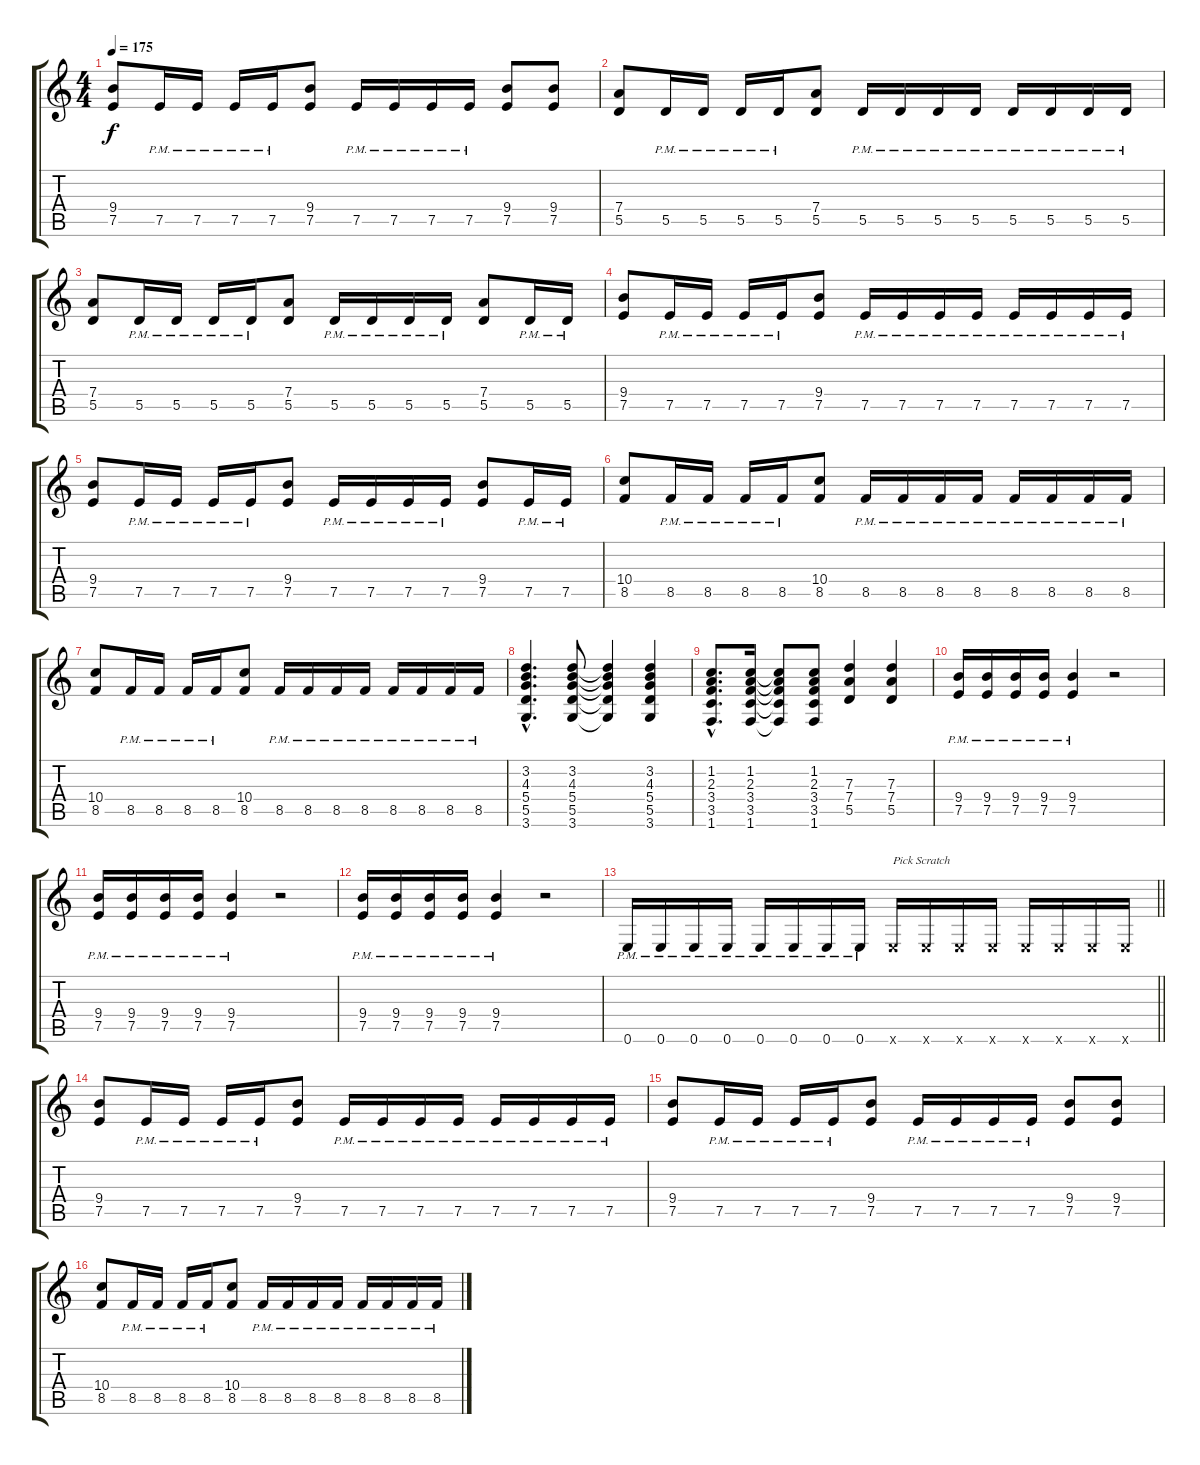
\track "" {instrument distortionguitar}
\staff {score tabs}
\tuning (E4 B3 G3 D3 A2 E2) {hide}
\ts (4 4)
\tempo 175
\clef g2
\ks c
(9.4 7.5).8{dy f} 7.5{pm}.16 7.5{pm}.16 7.5{pm}.16 7.5{pm}.16 (9.4 7.5).8 7.5{pm}.16 7.5{pm}.16 7.5{pm}.16 7.5{pm}.16 (9.4 7.5).8 (9.4 7.5).8 |
(7.4 5.5).8 5.5{pm}.16 5.5{pm}.16 5.5{pm}.16 5.5{pm}.16 (7.4 5.5).8 5.5{pm}.16 5.5{pm}.16 5.5{pm}.16 5.5{pm}.16 5.5{pm}.16 5.5{pm}.16 5.5{pm}.16 5.5{pm}.16 |
(7.4 5.5).8 5.5{pm}.16 5.5{pm}.16 5.5{pm}.16 5.5{pm}.16 (7.4 5.5).8 5.5{pm}.16 5.5{pm}.16 5.5{pm}.16 5.5{pm}.16 (7.4 5.5).8 5.5{pm}.16 5.5{pm}.16 |
(9.4 7.5).8 7.5{pm}.16 7.5{pm}.16 7.5{pm}.16 7.5{pm}.16 (9.4 7.5).8 7.5{pm}.16 7.5{pm}.16 7.5{pm}.16 7.5{pm}.16 7.5{pm}.16 7.5{pm}.16 7.5{pm}.16 7.5{pm}.16 |
(9.4 7.5).8 7.5{pm}.16 7.5{pm}.16 7.5{pm}.16 7.5{pm}.16 (9.4 7.5).8 7.5{pm}.16 7.5{pm}.16 7.5{pm}.16 7.5{pm}.16 (9.4 7.5).8 7.5{pm}.16 7.5{pm}.16 |
(10.4 8.5).8 8.5{pm}.16 8.5{pm}.16 8.5{pm}.16 8.5{pm}.16 (10.4 8.5).8 8.5{pm}.16 8.5{pm}.16 8.5{pm}.16 8.5{pm}.16 8.5{pm}.16 8.5{pm}.16 8.5{pm}.16 8.5{pm}.16 |
(10.4 8.5).8 8.5{pm}.16 8.5{pm}.16 8.5{pm}.16 8.5{pm}.16 (10.4 8.5).8 8.5{pm}.16 8.5{pm}.16 8.5{pm}.16 8.5{pm}.16 8.5{pm}.16 8.5{pm}.16 8.5{pm}.16 8.5{pm}.16 |
(3.2{hac} 4.3{hac} 5.4{hac} 5.5{hac} 3.6{hac}).4{d} (3.2 4.3 5.4 5.5 3.6).8 (3.2{t} 4.3{t} 5.4{t} 5.5{t} 3.6{t}).4 (3.2 4.3 5.4 5.5 3.6).4 |
(1.2{hac} 2.3{hac} 3.4{hac} 3.5{hac} 1.6{hac}).8{d} (1.2 2.3 3.4 3.5 1.6).16 (1.2{t} 2.3{t} 3.4{t} 3.5{t} 1.6{t}).8 (1.2 2.3 3.4 3.5 1.6).8 (7.3 7.4 5.5).4 (7.3 7.4 5.5).4 |
(9.4{pm} 7.5{pm}).16 (9.4{pm} 7.5{pm}).16 (9.4{pm} 7.5{pm}).16 (9.4{pm} 7.5{pm}).16 (9.4{pm} 7.5{pm}).4 r.2 |
(9.4{pm} 7.5{pm}).16 (9.4{pm} 7.5{pm}).16 (9.4{pm} 7.5{pm}).16 (9.4{pm} 7.5{pm}).16 (9.4{pm} 7.5{pm}).4 r.2 |
(9.4{pm} 7.5{pm}).16 (9.4{pm} 7.5{pm}).16 (9.4{pm} 7.5{pm}).16 (9.4{pm} 7.5{pm}).16 (9.4{pm} 7.5{pm}).4 r.2 |
\barLineRight lightlight
0.6{pm}.16 0.6{pm}.16 0.6{pm}.16 0.6{pm}.16 0.6{pm}.16 0.6{pm}.16 0.6{pm}.16 0.6{pm}.16 0.6{x}.16{txt "Pick Scratch"} 0.6{x}.16 0.6{x}.16 0.6{x}.16 0.6{x}.16 0.6{x}.16 0.6{x}.16 0.6{x}.16 |
(9.4 7.5).8 7.5{pm}.16 7.5{pm}.16 7.5{pm}.16 7.5{pm}.16 (9.4 7.5).8 7.5{pm}.16 7.5{pm}.16 7.5{pm}.16 7.5{pm}.16 7.5{pm}.16 7.5{pm}.16 7.5{pm}.16 7.5{pm}.16 |
(9.4 7.5).8 7.5{pm}.16 7.5{pm}.16 7.5{pm}.16 7.5{pm}.16 (9.4 7.5).8 7.5{pm}.16 7.5{pm}.16 7.5{pm}.16 7.5{pm}.16 (9.4 7.5).8 (9.4 7.5).8 |
(10.4 8.5).8 8.5{pm}.16 8.5{pm}.16 8.5{pm}.16 8.5{pm}.16 (10.4 8.5).8 8.5{pm}.16 8.5{pm}.16 8.5{pm}.16 8.5{pm}.16 8.5{pm}.16 8.5{pm}.16 8.5{pm}.16 8.5{pm}.16
